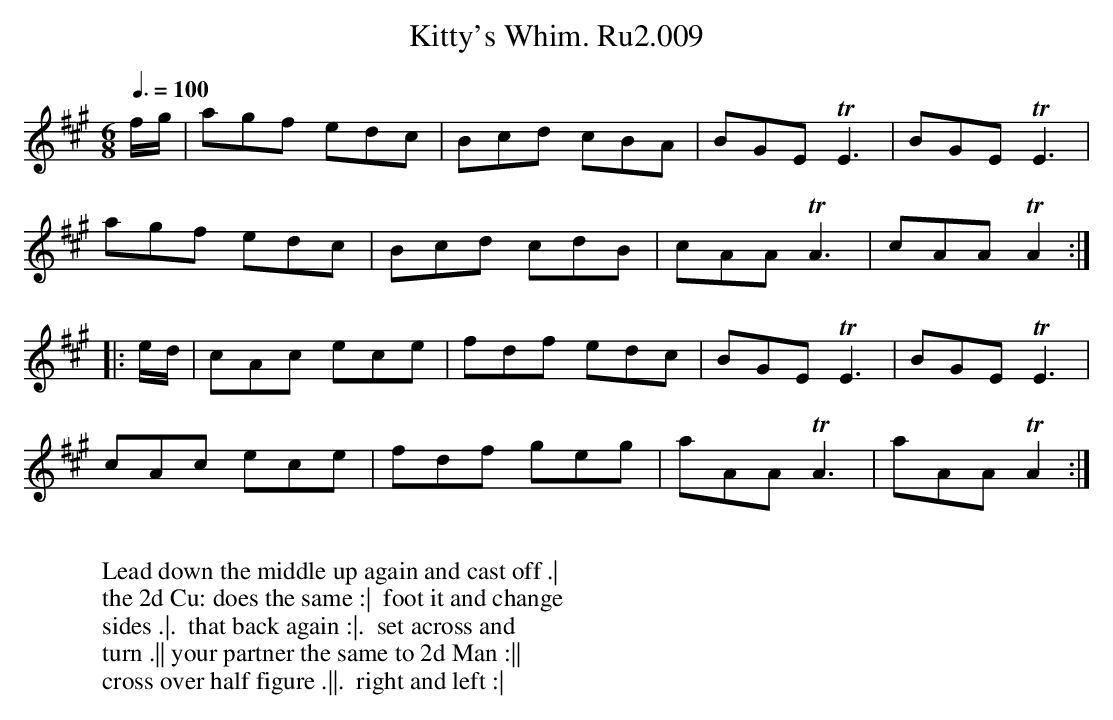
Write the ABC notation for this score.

X:1
T:Kitty's Whim. Ru2.009
L:1/8
M:6/8
Q:3/8=100
K:A
f/g/|agf edc|Bcd cBA|BGE TE3|BGE TE3|
agf edc |Bcd cdB|cAA TA3|cAA TA2 :|
|: e/d/|cAc ece|fdf edc|BGE TE3|BGE TE3|
cAc ece|fdf geg|aAA TA3|aAA TA2 :|
W:
W: Lead down the middle up again and cast off .|
W: the 2d Cu: does the same :|  foot it and change
W: sides .|.  that back again :|.  set across and
W: turn .|| your partner the same to 2d Man :||
W: cross over half figure .||.  right and left :|
